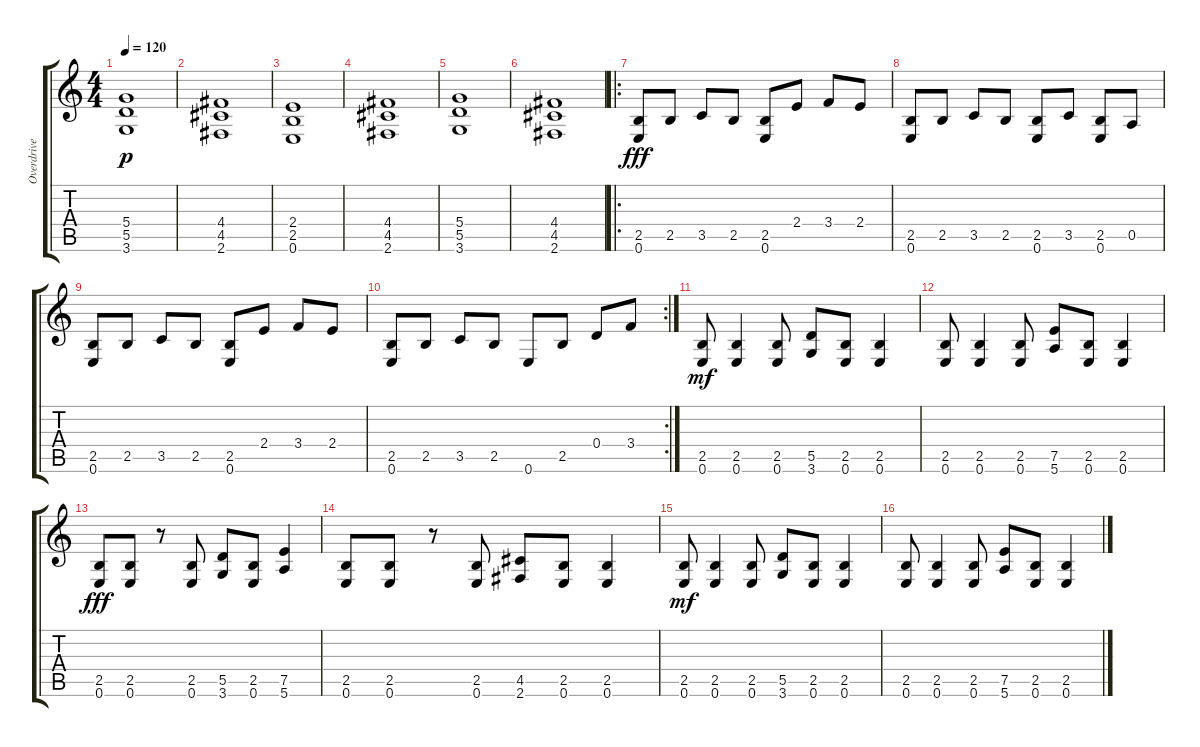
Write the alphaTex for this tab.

\track ("Overdrive" "Overdrive") {instrument overdrivenguitar}
\staff {score tabs}
\tuning (E4 B3 G3 D3 A2 E2) {hide}
\ts (4 4)
\tempo 120
\clef g2
\ks c
(5.4 5.5 3.6).1{dy p} |
(4.4 4.5 2.6).1 |
(2.4 2.5 0.6).1 |
(4.4 4.5 2.6).1 |
(5.4 5.5 3.6).1 |
(4.4 4.5 2.6).1 |
\ro
(2.5 0.6).8{dy fff} 2.5.8 3.5.8 2.5.8 (2.5 0.6).8 2.4.8 3.4.8 2.4.8 |
(2.5 0.6).8 2.5.8 3.5.8 2.5.8 (2.5 0.6).8 3.5.8 (2.5 0.6).8 0.5.8 |
(2.5 0.6).8 2.5.8 3.5.8 2.5.8 (2.5 0.6).8 2.4.8 3.4.8 2.4.8 |
\rc 2
(2.5 0.6).8 2.5.8 3.5.8 2.5.8 0.6.8 2.5.8 0.4.8 3.4.8 |
(2.5 0.6).8{dy mf} (2.5 0.6).4 (2.5 0.6).8 (5.5 3.6).8 (2.5 0.6).8 (2.5 0.6).4 |
(2.5 0.6).8 (2.5 0.6).4 (2.5 0.6).8 (7.5 5.6).8 (2.5 0.6).8 (2.5 0.6).4 |
(2.5 0.6).8{dy fff} (2.5 0.6).8 r.8 (2.5 0.6).8 (5.5 3.6).8 (2.5 0.6).8 (7.5 5.6).4 |
(2.5 0.6).8 (2.5 0.6).8 r.8 (2.5 0.6).8 (4.5 2.6).8 (2.5 0.6).8 (2.5 0.6).4 |
(2.5 0.6).8{dy mf} (2.5 0.6).4 (2.5 0.6).8 (5.5 3.6).8 (2.5 0.6).8 (2.5 0.6).4 |
(2.5 0.6).8 (2.5 0.6).4 (2.5 0.6).8 (7.5 5.6).8 (2.5 0.6).8 (2.5 0.6).4
